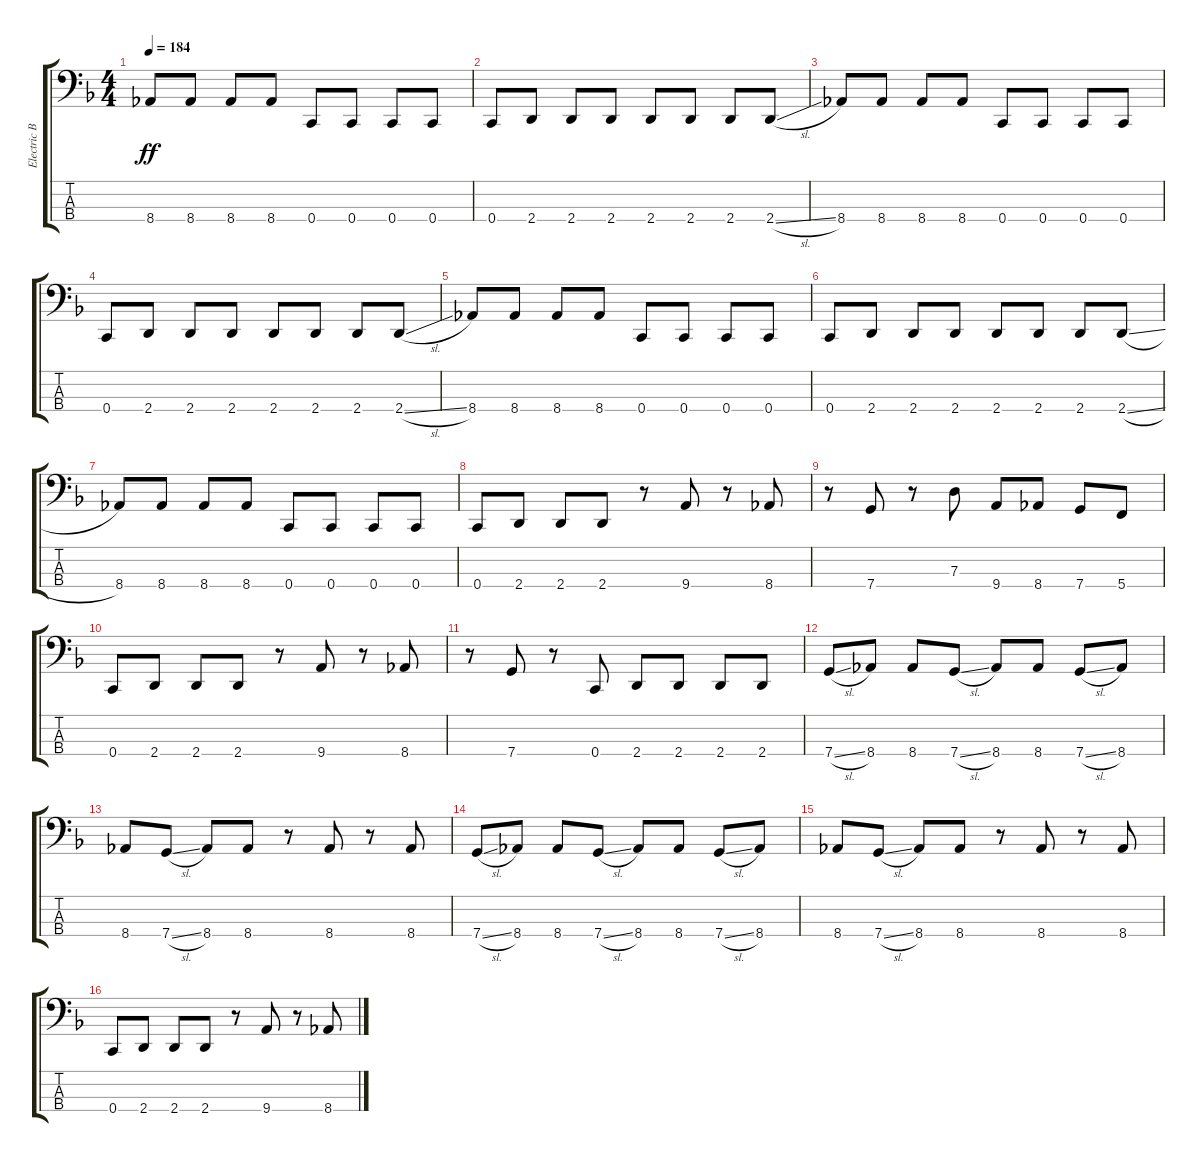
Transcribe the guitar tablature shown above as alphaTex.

\track ("Electric Bass Kool" "Electric B") {instrument electricbassfinger}
\staff {score tabs}
\tuning (F2 C2 G1 C1) {hide}
\ts (4 4)
\tempo 184
\clef f4
\ks dminor
8.4.8{dy ff} 8.4.8 8.4.8 8.4.8 0.4.8 0.4.8 0.4.8 0.4.8 |
0.4.8 2.4.8 2.4.8 2.4.8 2.4.8 2.4.8 2.4.8 2.4{sl}.8 |
8.4.8 8.4.8 8.4.8 8.4.8 0.4.8 0.4.8 0.4.8 0.4.8 |
0.4.8 2.4.8 2.4.8 2.4.8 2.4.8 2.4.8 2.4.8 2.4{sl}.8 |
8.4.8 8.4.8 8.4.8 8.4.8 0.4.8 0.4.8 0.4.8 0.4.8 |
0.4.8 2.4.8 2.4.8 2.4.8 2.4.8 2.4.8 2.4.8 2.4{sl}.8 |
8.4.8 8.4.8 8.4.8 8.4.8 0.4.8 0.4.8 0.4.8 0.4.8 |
0.4.8 2.4.8 2.4.8 2.4.8 r.8 9.4.8 r.8 8.4.8 |
r.8 7.4.8 r.8 7.3.8 9.4.8 8.4.8 7.4.8 5.4.8 |
0.4.8 2.4.8 2.4.8 2.4.8 r.8 9.4.8 r.8 8.4.8 |
r.8 7.4.8 r.8 0.4.8 2.4.8 2.4.8 2.4.8 2.4.8 |
7.4{sl}.8 8.4.8 8.4.8 7.4{sl}.8 8.4.8 8.4.8 7.4{sl}.8 8.4.8 |
8.4.8 7.4{sl}.8 8.4.8 8.4.8 r.8 8.4.8 r.8 8.4.8 |
7.4{sl}.8 8.4.8 8.4.8 7.4{sl}.8 8.4.8 8.4.8 7.4{sl}.8 8.4.8 |
8.4.8 7.4{sl}.8 8.4.8 8.4.8 r.8 8.4.8 r.8 8.4.8 |
0.4.8 2.4.8 2.4.8 2.4.8 r.8 9.4.8 r.8 8.4.8
